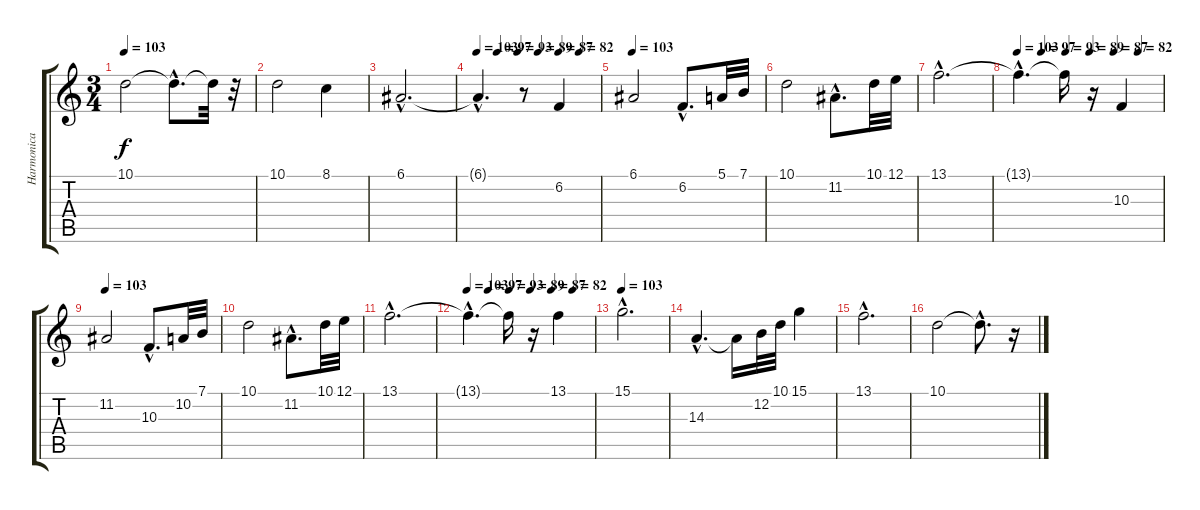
\track ("Harmonica" "Harmonica") {instrument harmonica}
\staff {score tabs}
\tuning (E4 B3 G3 D3 A2 E2) {hide}
\ts (3 4)
\tempo 103
\clef g2
\ks c
10.1.2{dy f} 10.1{hac t}.8{d} 10.1{t}.32 r.32 |
10.1.2 8.1.4 |
6.1{hac}.2{d} |
\tempo 103
\tempo (97 0.16666666666666666)
\tempo (93 0.3333333333333333)
\tempo (89 0.5)
\tempo (87 0.6666666666666666)
\tempo (82 0.8333333333333334)
6.1{hac t}.4{d} r.8 6.2.4{volume 16} |
\tempo 103
6.1.2 6.2{hac}.8{d} 5.1.32 7.1.32 |
10.1.2 11.2{hac}.8{d} 10.1.32 12.1.32 |
13.1{hac}.2{d} |
\tempo 103
\tempo (97 0.16666666666666666)
\tempo (93 0.3333333333333333)
\tempo (89 0.5)
\tempo (87 0.6666666666666666)
\tempo (82 0.8333333333333334)
13.1{hac t}.4{d} 13.1{t}.16 r.16 10.3.4{volume 16} |
\tempo 103
11.2.2 10.3{hac}.8{d} 10.2.32 7.1.32 |
10.1.2 11.2{hac}.8{d} 10.1.32 12.1.32 |
13.1{hac}.2{d} |
\tempo 103
\tempo (97 0.16666666666666666)
\tempo (93 0.3333333333333333)
\tempo (89 0.5)
\tempo (87 0.6666666666666666)
\tempo (82 0.8333333333333334)
13.1{hac t}.4{d} 13.1{t}.16 r.16 13.1.4{volume 12} |
\tempo 103
15.1{hac}.2{d volume 13} |
14.3{hac}.4{d volume 16} 14.3{t}.16 12.2.32 10.1.32 15.1.4 |
13.1{hac}.2{d} |
10.1.2 10.1{hac t}.8{d} r.16
